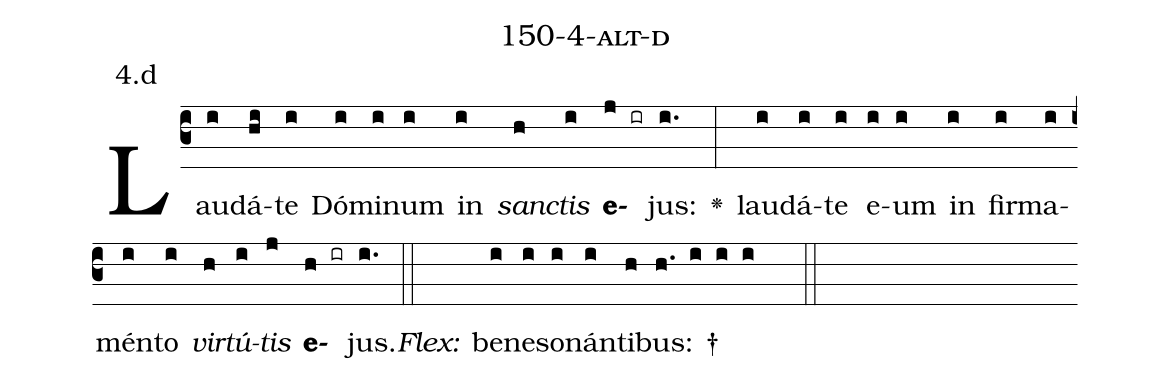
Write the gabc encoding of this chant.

name: 150-4-alt-d;
annotation: 4.d;
%%
(c3)Lau(i)dá(hi)te(i) Dó(i)mi(i)num(i) in(i) <i>sanc</i>(h)<i>tis</i>(i) <b>e</b>(j ir)jus:(i.) <v>\greheightstar</v>(:) lau(i)dá(i)te(i) e(i)um(i) in(i) fir(i)ma(i)mén(i)to(i) <i>vir</i>(h)<i>tú</i>(i)<i>tis</i>(j) <b>e</b>(h ir)jus.(i.) (::)
<i>Flex:</i>()  be(i)ne(i)so(i)nán(i)ti(h)bus: †(h. i i i  ::)

%E(i) u(h) o(i) u(j) a(h) e.(i.) (::)
